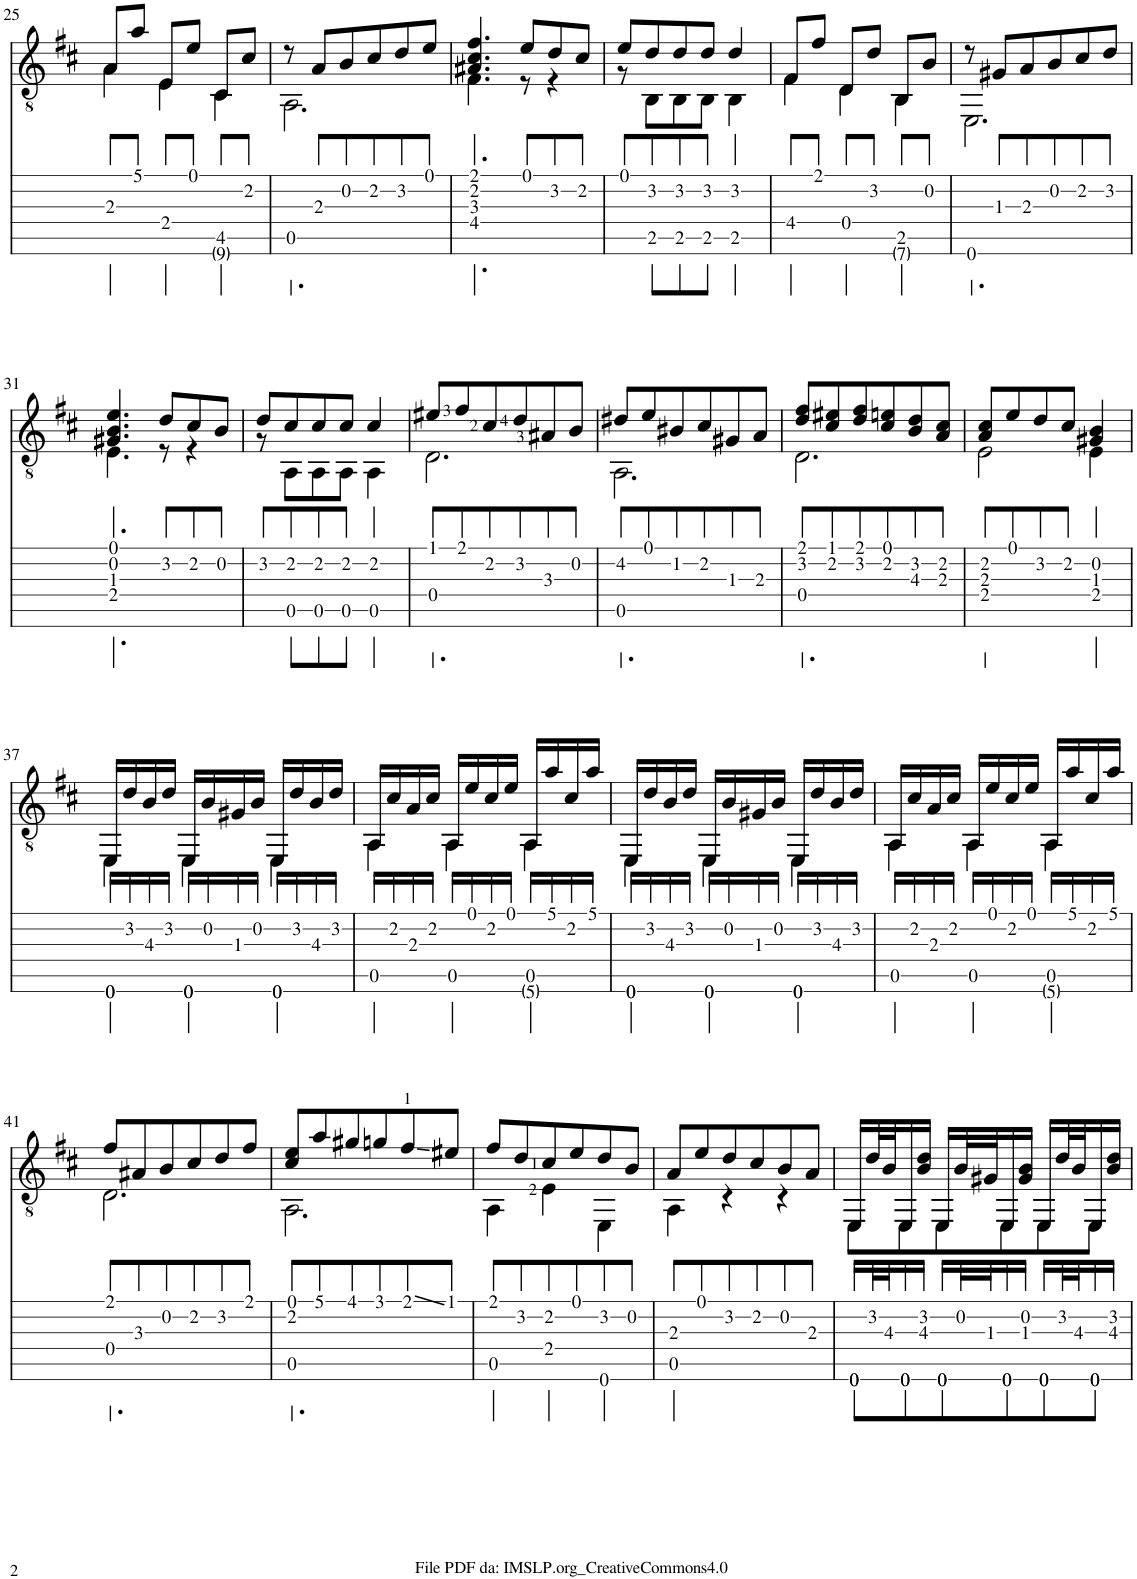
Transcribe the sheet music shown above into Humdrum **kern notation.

**kern	**kern
*part2	*part1
*staff2	*staff1
*I"Chitarra classica (Intavolatura)	*I"Guitar
!!LO:PB:g=z
*	*clefGv2
*k[f#c#]	*k[f#c#]
*M3/4	*M3/4
=25	=25
*^	*^
8A/L	4A\	8A/L	4A\
8a/J	.	8a/J	.
8E/L	4E\	8E/L	4E\
8e/J	.	8e/J	.
8C#/L	4C#\	8C#/L	4C#\
8c#/J	.	8c#/J	.
=26	=26	=26	=26
8r	2.AA\	8r	2.AA\
8A/L	.	8A/L	.
8B/	.	8B/	.
8c#/	.	8c#/	.
8d/	.	8d/	.
8e/J	.	8e/J	.
=27	=27	=27	=27
4.A#X/ 4.c#/ 4.f#/	4.F#\	4.A#X/ 4.c#/ 4.f#/	4.F#\
8e/L	8r	8e/L	8r
8d/	4r	8d/	4r
8c#/J	.	8c#/J	.
=28	=28	=28	=28
8e/L	8r	8e/L	8r
8d/	8BB\L	8d/	8BB\L
8d/	8BB\	8d/	8BB\
8d/J	8BB\J	8d/J	8BB\J
4d/	4BB\	4d/	4BB\
=29	=29	=29	=29
8F#/L	4F#\	8F#/L	4F#\
8f#/J	.	8f#/J	.
8D/L	4D\	8D/L	4D\
8d/J	.	8d/J	.
8BB/L	4BB\	8BB/L	4BB\
8B/J	.	8B/J	.
=30	=30	=30	=30
8r	2.EE\	8r	2.EE\
8G#X/L	.	8G#X/L	.
8A/	.	8A/	.
8B/	.	8B/	.
8c#/	.	8c#/	.
8d/J	.	8d/J	.
!!LO:LB:g=z	!!
=31	=31	=31	=31
4.G#X/ 4.B/ 4.e/	4.E\	4.G#X/ 4.B/ 4.e/	4.E\
8d/L	8r	8d/L	8r
8c#/	4r	8c#/	4r
8B/J	.	8B/J	.
=32	=32	=32	=32
8d/L	8r	8d/L	8r
8c#/	8AA\L	8c#/	8AA\L
8c#/	8AA\	8c#/	8AA\
8c#/J	8AA\J	8c#/J	8AA\J
4c#/	4AA\	4c#/	4AA\
=33	=33	=33	=33
8e#X/L	2.D\	8e#X/L	2.D\
8f#/	.	8f#/	.
8c#/	.	8c#/	.
8d/	.	8d/	.
8A#X/	.	8A#X/	.
8B/J	.	8B/J	.
=34	=34	=34	=34
8d#X/L	2.AA\	8d#X/L	2.AA\
8e/	.	8e/	.
8B#X/	.	8B#X/	.
8c#/	.	8c#/	.
8G#X/	.	8G#X/	.
8A/J	.	8A/J	.
=35	=35	=35	=35
8d/ 8f#/L	2.D\	8d/ 8f#/L	2.D\
8c#/ 8e#X/	.	8c#/ 8e#X/	.
8d/ 8f#/	.	8d/ 8f#/	.
8c#/ 8en/	.	8c#/ 8en/	.
8B/ 8d/	.	8B/ 8d/	.
8A/ 8c#/J	.	8A/ 8c#/J	.
=36	=36	=36	=36
8A/ 8c#/L	2E\	8A/ 8c#/L	2E\
8e/	.	8e/	.
8d/	.	8d/	.
8c#/J	.	8c#/J	.
4G#X/ 4B/	4E\	4G#X/ 4B/	4E\
!!LO:LB:g=z	!!
=37	=37	=37	=37
16EE/LL	4EE\	16EE/LL	4EE\
16d/	.	16d/	.
16B/	.	16B/	.
16d/JJ	.	16d/JJ	.
16EE/LL	4EE\	16EE/LL	4EE\
16B/	.	16B/	.
16G#X/	.	16G#X/	.
16B/JJ	.	16B/JJ	.
16EE/LL	4EE\	16EE/LL	4EE\
16d/	.	16d/	.
16B/	.	16B/	.
16d/JJ	.	16d/JJ	.
=38	=38	=38	=38
16AA/LL	4AA\	16AA/LL	4AA\
16c#/	.	16c#/	.
16A/	.	16A/	.
16c#/JJ	.	16c#/JJ	.
16AA/LL	4AA\	16AA/LL	4AA\
16e/	.	16e/	.
16c#/	.	16c#/	.
16e/JJ	.	16e/JJ	.
16AA/LL	4AA\	16AA/LL	4AA\
16a/	.	16a/	.
16c#/	.	16c#/	.
16a/JJ	.	16a/JJ	.
=39	=39	=39	=39
16EE/LL	4EE\	16EE/LL	4EE\
16d/	.	16d/	.
16B/	.	16B/	.
16d/JJ	.	16d/JJ	.
16EE/LL	4EE\	16EE/LL	4EE\
16B/	.	16B/	.
16G#X/	.	16G#X/	.
16B/JJ	.	16B/JJ	.
16EE/LL	4EE\	16EE/LL	4EE\
16d/	.	16d/	.
16B/	.	16B/	.
16d/JJ	.	16d/JJ	.
=40	=40	=40	=40
16AA/LL	4AA\	16AA/LL	4AA\
16c#/	.	16c#/	.
16A/	.	16A/	.
16c#/JJ	.	16c#/JJ	.
16AA/LL	4AA\	16AA/LL	4AA\
16e/	.	16e/	.
16c#/	.	16c#/	.
16e/JJ	.	16e/JJ	.
16AA/LL	4AA\	16AA/LL	4AA\
16a/	.	16a/	.
16c#/	.	16c#/	.
16a/JJ	.	16a/JJ	.
!!LO:LB:g=z	!!
=41	=41	=41	=41
8f#/L	2.D\	8f#/L	2.D\
8A#X/	.	8A#X/	.
8B/	.	8B/	.
8c#/	.	8c#/	.
8d/	.	8d/	.
8f#/J	.	8f#/J	.
=42	=42	=42	=42
8c#/ 8e/L	2.AA\	8c#/ 8e/L	2.AA\
8a/	.	8a/	.
8g#X/	.	8g#X/	.
8gn/	.	8gn/	.
8f#/	.	8f#/	.
8e#X/J	.	8e#X/J	.
=43	=43	=43	=43
8f#/L	4AA\	8f#/L	4AA\
8d/	.	8d/	.
8c#/	4E\	8c#/	4E\
8e/	.	8e/	.
8d/	4EE\	8d/	4EE\
8B/J	.	8B/J	.
=44	=44	=44	=44
8A/L	4AA\	8A/L	4AA\
8e/	.	8e/	.
8d/	4r	8d/	4r
8c#/	.	8c#/	.
8B/	4r	8B/	4r
8A/J	.	8A/J	.
=45	=45	=45	=45
16EE/LL	8EE\L	16EE/LL	8EE\L
32d/L	.	32d/L	.
32B/J	.	32B/J	.
16EE/	8EE\	16EE/	8EE\
16B/ 16d/JJ	.	16B/ 16d/JJ	.
16EE/LL	8EE\	16EE/LL	8EE\
32B/L	.	32B/L	.
32G#X/J	.	32G#X/J	.
16EE/	8EE\	16EE/	8EE\
16G#/ 16B/JJ	.	16G#/ 16B/JJ	.
16EE/LL	8EE\	16EE/LL	8EE\
32d/L	.	32d/L	.
32B/J	.	32B/J	.
16EE/	8EE\J	16EE/	8EE\J
16B/ 16d/JJ	.	16B/ 16d/JJ	.
*v	*v	*	*
*	*v	*v
=	=
*-	*-
